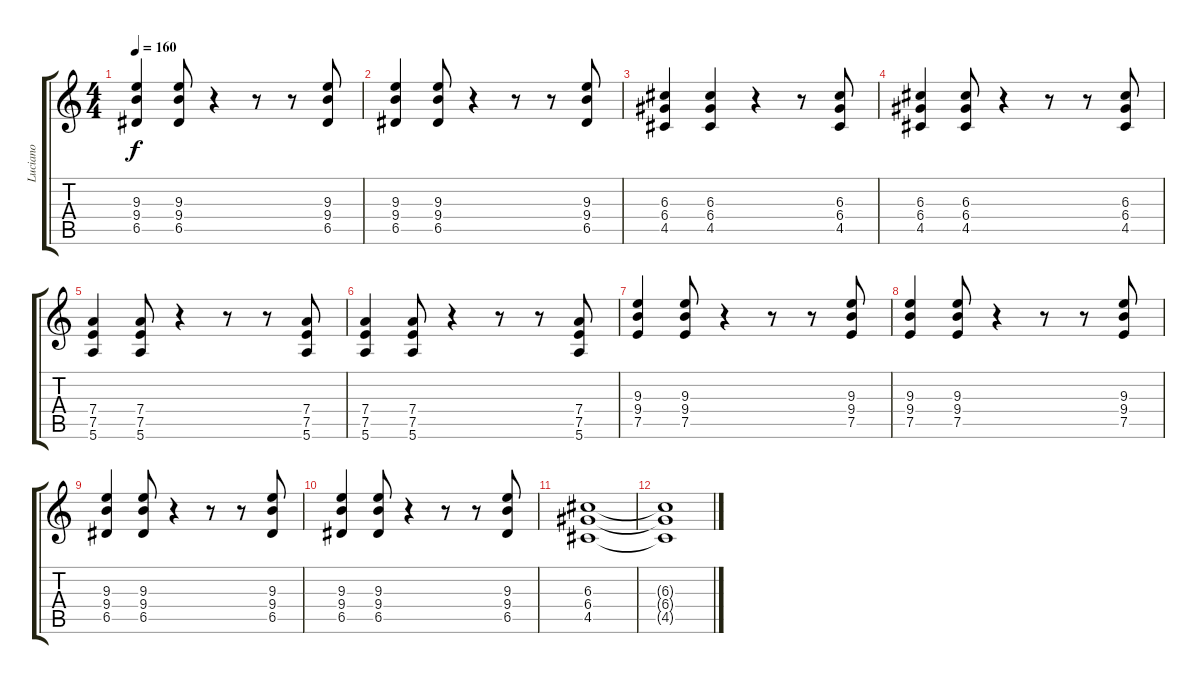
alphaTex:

\track ("Luciano" "Luciano") {instrument distortionguitar}
\staff {score tabs}
\tuning (E4 B3 G3 D3 A2 E2) {hide}
\ts (4 4)
\tempo 160
\clef g2
\ks c
(9.3 9.4 6.5).4{dy f} (9.3 9.4 6.5).8 r.4 r.8 r.8 (9.3 9.4 6.5).8 |
(9.3 9.4 6.5).4 (9.3 9.4 6.5).8 r.4 r.8 r.8 (9.3 9.4 6.5).8 |
(6.3 6.4 4.5).4 (6.3 6.4 4.5).4 r.4 r.8 (6.3 6.4 4.5).8 |
(6.3 6.4 4.5).4 (6.3 6.4 4.5).8 r.4 r.8 r.8 (6.3 6.4 4.5).8 |
(7.4 7.5 5.6).4 (7.4 7.5 5.6).8 r.4 r.8 r.8 (7.4 7.5 5.6).8 |
(7.4 7.5 5.6).4 (7.4 7.5 5.6).8 r.4 r.8 r.8 (7.4 7.5 5.6).8 |
(9.3 9.4 7.5).4 (9.3 9.4 7.5).8 r.4 r.8 r.8 (9.3 9.4 7.5).8 |
(9.3 9.4 7.5).4 (9.3 9.4 7.5).8 r.4 r.8 r.8 (9.3 9.4 7.5).8 |
(9.3 9.4 6.5).4 (9.3 9.4 6.5).8 r.4 r.8 r.8 (9.3 9.4 6.5).8 |
(9.3 9.4 6.5).4 (9.3 9.4 6.5).8 r.4 r.8 r.8 (9.3 9.4 6.5).8 |
(6.3 6.4 4.5).1 |
(6.3{t} 6.4{t} 4.5{t}).1
